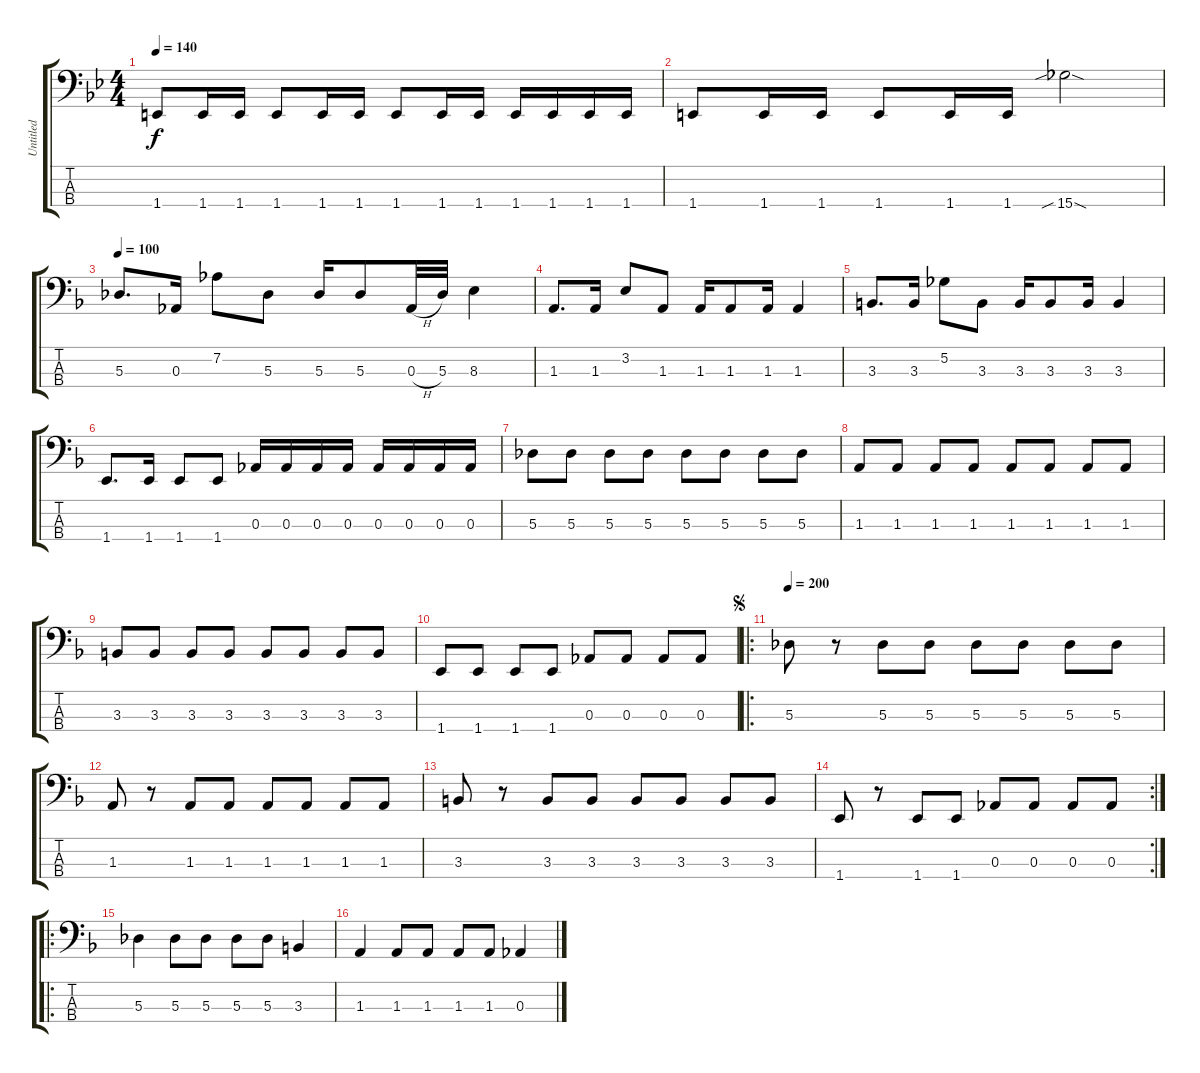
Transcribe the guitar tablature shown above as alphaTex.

\track ("Untitled" "Untitled") {instrument electricbassfinger}
\staff {score tabs}
\tuning (Gb2 Db2 Ab1 Eb1) {hide}
\ts (4 4)
\tempo 140
\clef f4
\ks bb
1.4.8{dy f} 1.4.16 1.4.16 1.4.8 1.4.16 1.4.16 1.4.8 1.4.16 1.4.16 1.4.16 1.4.16 1.4.16 1.4.16 |
1.4.8 1.4.16 1.4.16 1.4.8 1.4.16 1.4.16 15.4{sib sod}.2 |
\tempo 100
\ks f
5.3.8{d} 0.3.16 7.2.8 5.3.8 5.3.16 5.3.8 0.3{h}.32 5.3.32 8.3.4 |
1.3.8{d} 1.3.16 3.2.8 1.3.8 1.3.16 1.3.8 1.3.16 1.3.4 |
3.3.8{d} 3.3.16 5.2.8 3.3.8 3.3.16 3.3.8 3.3.16 3.3.4 |
1.4.8{d} 1.4.16 1.4.8 1.4.8 0.3.16 0.3.16 0.3.16 0.3.16 0.3.16 0.3.16 0.3.16 0.3.16 |
5.3.8 5.3.8 5.3.8 5.3.8 5.3.8 5.3.8 5.3.8 5.3.8 |
1.3.8 1.3.8 1.3.8 1.3.8 1.3.8 1.3.8 1.3.8 1.3.8 |
3.3.8 3.3.8 3.3.8 3.3.8 3.3.8 3.3.8 3.3.8 3.3.8 |
1.4.8 1.4.8 1.4.8 1.4.8 0.3.8 0.3.8 0.3.8 0.3.8 |
\ro
\jump segno
\tempo 200
5.3.8 r.8 5.3.8 5.3.8 5.3.8 5.3.8 5.3.8 5.3.8 |
1.3.8 r.8 1.3.8 1.3.8 1.3.8 1.3.8 1.3.8 1.3.8 |
3.3.8 r.8 3.3.8 3.3.8 3.3.8 3.3.8 3.3.8 3.3.8 |
\rc 2
1.4.8 r.8 1.4.8 1.4.8 0.3.8 0.3.8 0.3.8 0.3.8 |
\ro
5.3.4 5.3.8 5.3.8 5.3.8 5.3.8 3.3.4 |
1.3.4 1.3.8 1.3.8 1.3.8 1.3.8 0.3.4
